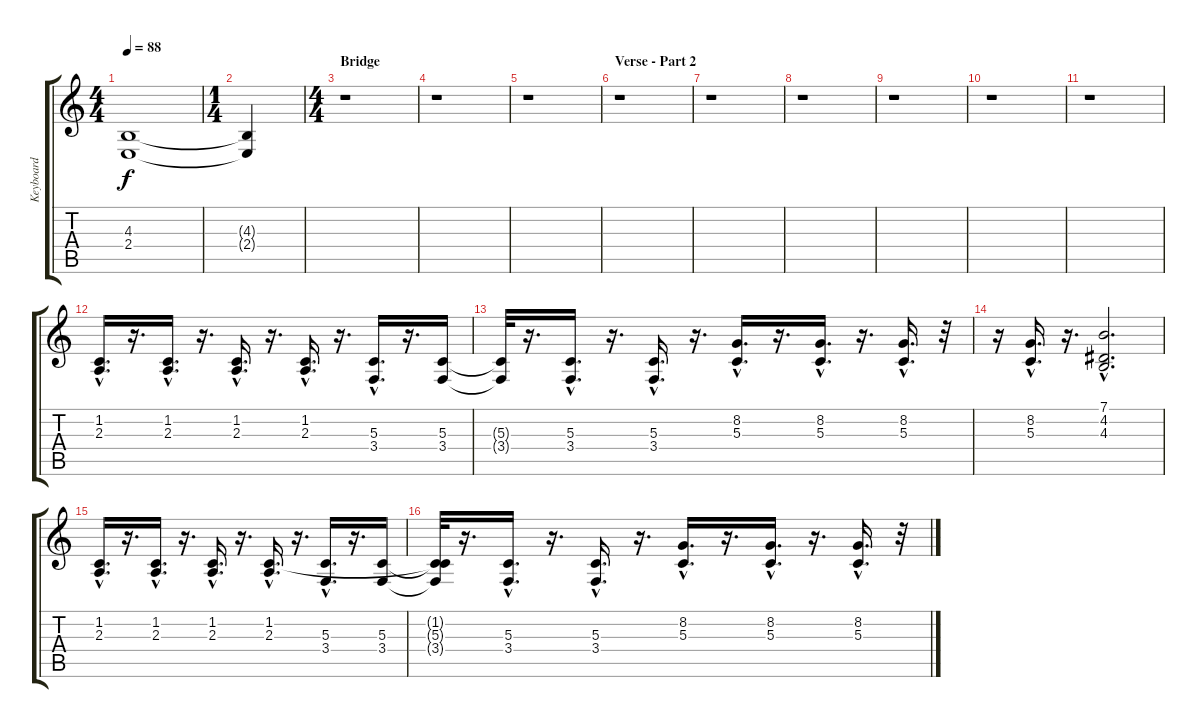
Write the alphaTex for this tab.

\track ("Keyboard" "Keyboard") {instrument electricgrandpiano}
\staff {score tabs}
\tuning (E4 B3 G3 D3 A2 E2) {hide}
\ts (4 4)
\tempo 88
\clef g2
\ks c
(4.3{t} 2.4{t}).1{dy f} |
\ts (1 4)
(4.3{t} 2.4{t}).4 |
\ts (4 4)
\section ("" "Bridge")
r.1 |
r.1 |
r.1 |
\section ("" "Verse - Part 2")
r.1 |
r.1 |
r.1 |
r.1 |
r.1 |
r.1 |
(1.2{hac} 2.3{hac}).16{d} r.16{d} (1.2{hac} 2.3{hac}).16{d} r.16{d} (1.2{hac} 2.3{hac}).16{d} r.16{d} (1.2{hac} 2.3{hac}).16{d} r.16{d} (5.3{hac} 3.4{hac}).16{d} r.16{d} (5.3 3.4).16 |
(5.3{t} 3.4{t}).32 r.16{d} (5.3{hac} 3.4{hac}).16{d} r.16{d} (5.3{hac} 3.4{hac}).16{d} r.16{d} (8.2{hac} 5.3{hac}).16{d} r.16{d} (8.2{hac} 5.3{hac}).16{d} r.16{d} (8.2{hac} 5.3{hac}).16{d} r.32 |
r.16 (8.2{hac} 5.3{hac}).16{d} r.16{d} (7.1{hac} 4.2{hac} 4.3{hac}).2{d} |
(1.2{hac} 2.3{hac}).16{d} r.16{d} (1.2{hac} 2.3{hac}).16{d} r.16{d} (1.2{hac} 2.3{hac}).16{d} r.16{d} (1.2{hac} 2.3{hac}).16{d} r.16{d} (5.3{hac} 3.4{hac}).16{d} r.16{d} (5.3 3.4).16 |
(1.2{t} 5.3{t} 3.4{t}).32 r.16{d} (5.3{hac} 3.4{hac}).16{d} r.16{d} (5.3{hac} 3.4{hac}).16{d} r.16{d} (8.2{hac} 5.3{hac}).16{d} r.16{d} (8.2{hac} 5.3{hac}).16{d} r.16{d} (8.2{hac} 5.3{hac}).16{d} r.32
